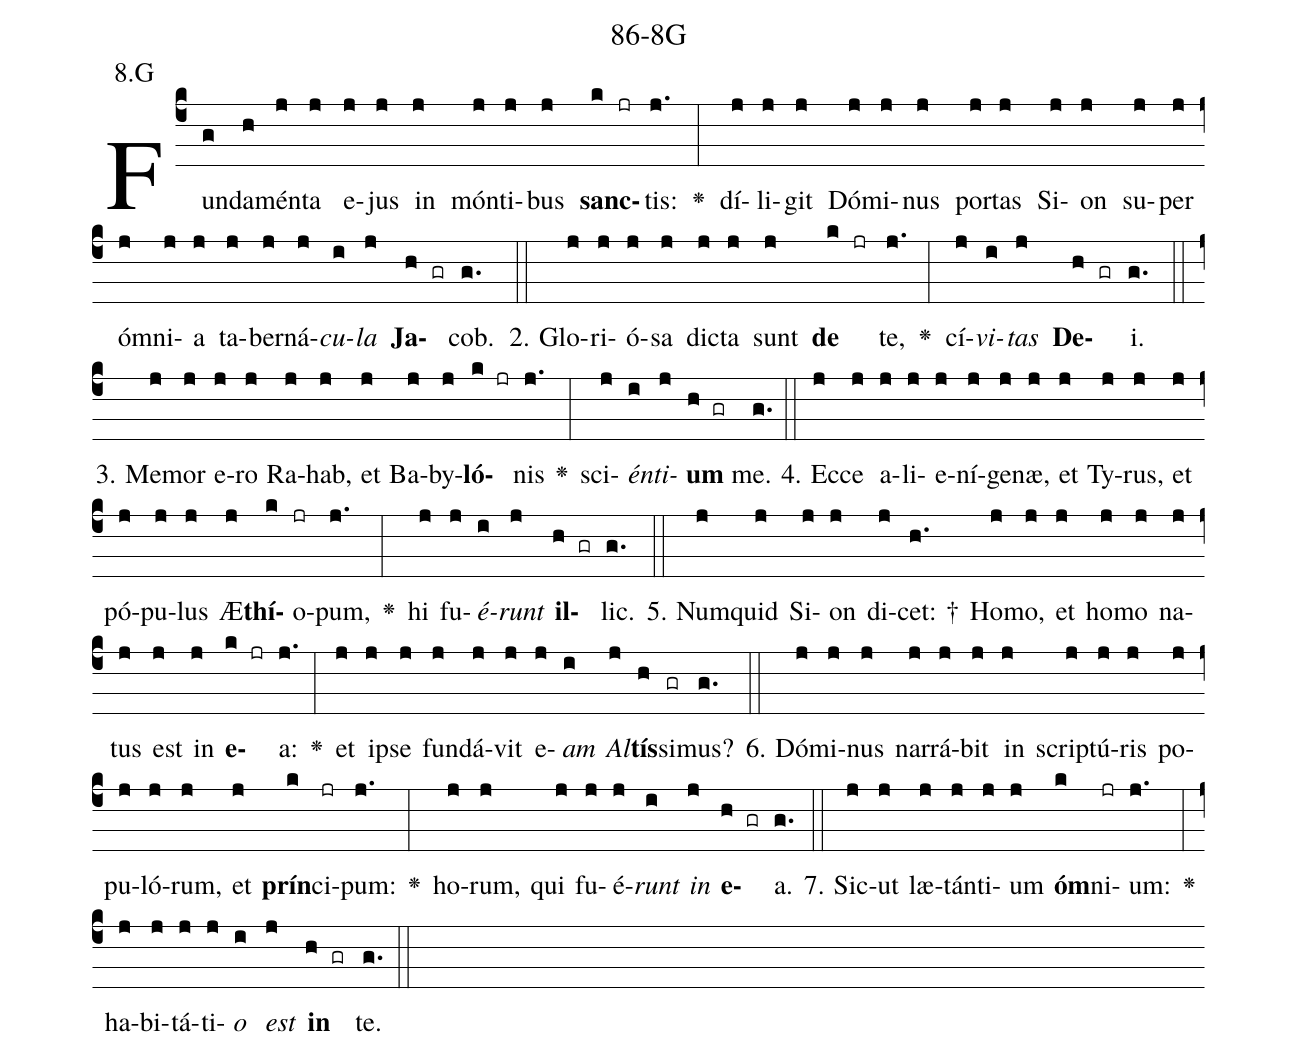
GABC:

name: 86-8G;
annotation: 8.G;
%%
(c4)Fun(g)da(h)mén(j)ta(j) e(j)jus(j) in(j) món(j)ti(j)bus(j) <b>sanc</b>(k jr)tis:(j.) <v>\greheightstar</v>(:) dí(j)li(j)git(j) Dó(j)mi(j)nus(j) por(j)tas(j) Si(j)on(j) su(j)per(j) óm(j)ni(j)a(j) ta(j)ber(j)ná(j)<i>cu</i>(i)<i>la</i>(j) <b>Ja</b>(h gr)cob.(g.) (::)
2. Glo(j)ri(j)ó(j)sa(j) dic(j)ta(j) sunt(j) <b>de</b>(k jr) te,(j.) <v>\greheightstar</v>(:) cí(j)<i>vi</i>(i)<i>tas</i>(j) <b>De</b>(h gr)i.(g.) (::)
3. Me(j)mor(j) e(j)ro(j) Ra(j)hab,(j) et(j) Ba(j)by(j)<b>ló</b>(k jr)nis(j.) <v>\greheightstar</v>(:) sci(j)<i>én</i>(i)<i>ti</i>(j)<b>um</b>(h gr) me.(g.) (::)
4. Ec(j)ce(j) a(j)li(j)e(j)ní(j)ge(j)næ,(j) et(j) Ty(j)rus,(j) et(j) pó(j)pu(j)lus(j) Æ(j)<b>thí</b>(k)o(jr)pum,(j.) <v>\greheightstar</v>(:) hi(j) fu(j)<i>é</i>(i)<i>runt</i>(j) <b>il</b>(h gr)lic.(g.) (::)
5. Num(j)quid(j) Si(j)on(j) di(j)cet: †(h.) Ho(j)mo,(j) et(j) ho(j)mo(j) na(j)tus(j) est(j) in(j) <b>e</b>(k jr)a:(j.) <v>\greheightstar</v>(:) et(j) ip(j)se(j) fun(j)dá(j)vit(j) e(j)<i>am</i>(i) <i>Al</i>(j)<b>tís</b>(h)si(gr)mus?(g.) (::)
6. Dó(j)mi(j)nus(j) nar(j)rá(j)bit(j) in(j) scrip(j)tú(j)ris(j) po(j)pu(j)ló(j)rum,(j) et(j) <b>prín</b>(k)ci(jr)pum:(j.) <v>\greheightstar</v>(:) ho(j)rum,(j) qui(j) fu(j)é(j)<i>runt</i>(i) <i>in</i>(j) <b>e</b>(h gr)a.(g.) (::)
7. Sic(j)ut(j) læ(j)tán(j)ti(j)um(j) <b>óm</b>(k)ni(jr)um:(j.) <v>\greheightstar</v>(:) ha(j)bi(j)tá(j)ti(j)<i>o</i>(i) <i>est</i>(j) <b>in</b>(h gr) te.(g.) (::)
